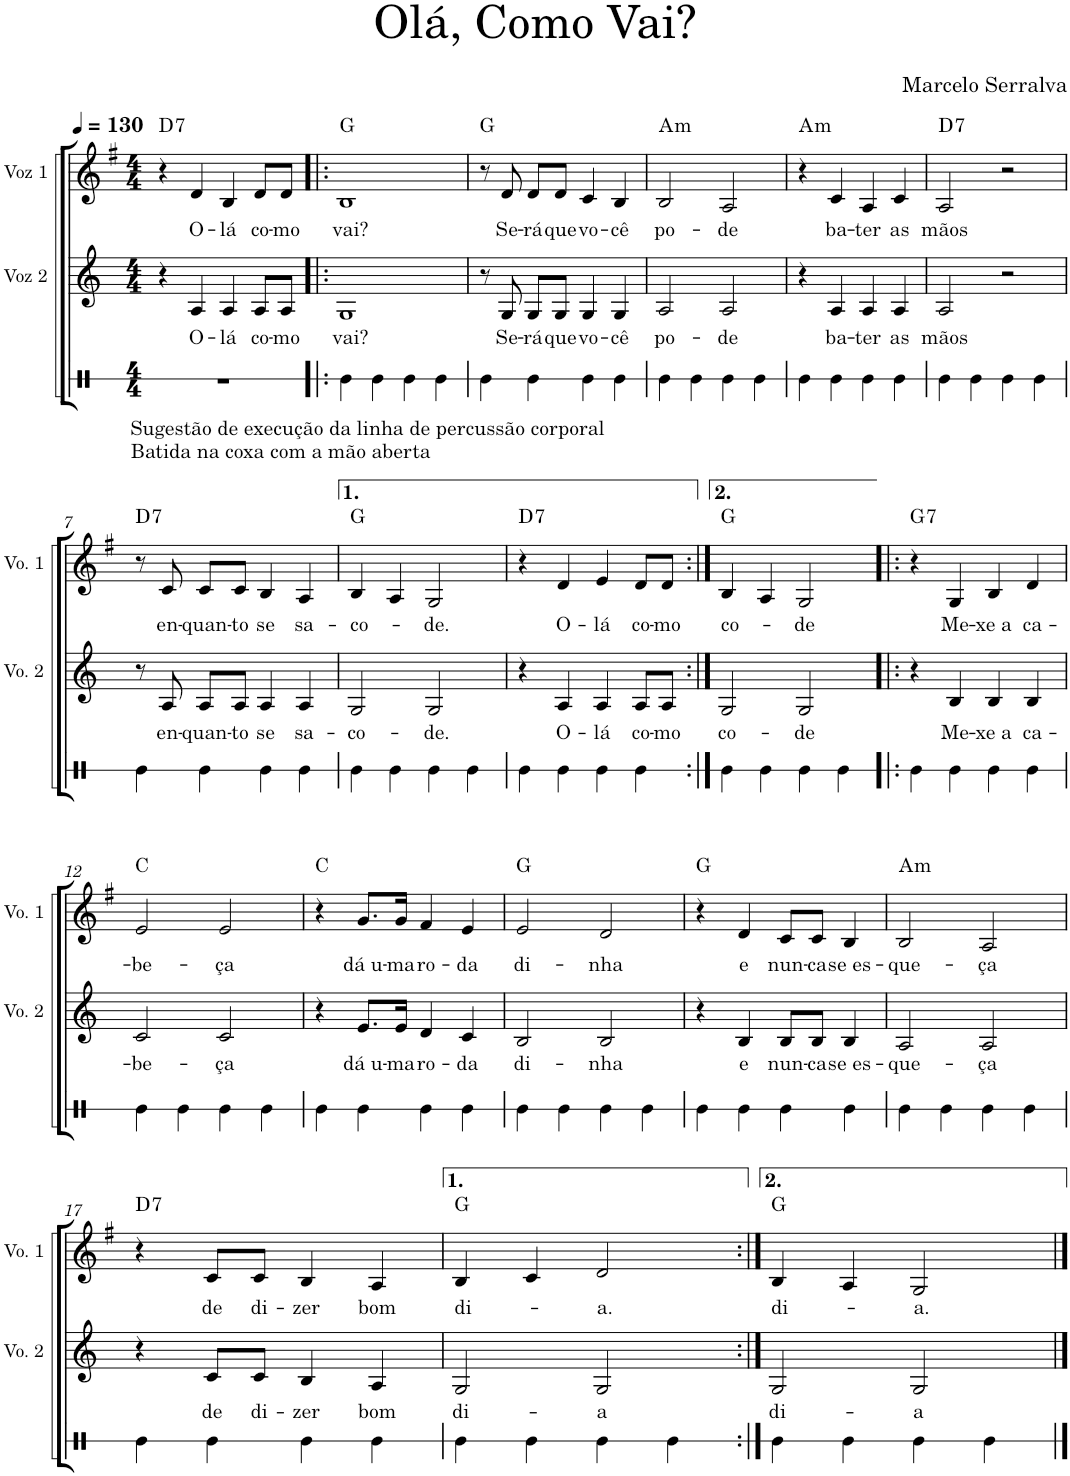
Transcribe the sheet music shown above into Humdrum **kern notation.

**kern	**kern	**text	**kern	**text	**harte
*part3	*part2	*part2	*part1	*part1	*part1
*staff3	*staff2	*staff2	*staff1	*staff1	*
*I"Voz 3	*I"Voz 2	*	*I"Voz 1	*	*
*	*I'Vo. 2	*	*I'Vo. 1	*	*
*stria1	*	*	*	*	*
*clefX	*clefG2	*	*clefG2	*	*
*k[]	*k[]	*	*k[f#]	*	*
*M4/4	*M4/4	*	*M4/4	*	*
*MM130	*MM130	*	*MM130	*	*
=1	=1	=1	=1	=1	=1
!LO:TX:b:t=Sugestão de execução da linha de percussão corporal	!	!	!	!	!
!LO:TX:b:t=Batida na coxa com a mão aberta	!	!	!	!	!
!	!	!	!	!	!LO:H:kt=7
1r	4r	.	4r	.	D:7
!	!	!LO:LY:b	!	!LO:LY:b	!
.	4A/	O-	4d/	O-	.
!	!	!LO:LY:b	!	!LO:LY:b	!
.	4A/	-lá	4B/	-lá	.
!	!	!LO:LY:b	!	!LO:LY:b	!
.	8A/L	co-	8d/L	co-	.
!	!	!LO:LY:b	!	!LO:LY:b	!
.	8A/J	-mo	8d/J	-mo	.
=2!|:	=2!|:	=2!|:	=2!|:	=2!|:	=2!|:
!	!	!LO:LY:b	!	!LO:LY:b	!
4Re\	1G	vai?	1B	vai?	G:maj
4Re\	.	.	.	.	.
4Re\	.	.	.	.	.
4Re\	.	.	.	.	.
=3	=3	=3	=3	=3	=3
4Re\	8r	.	8r	.	G:maj
!	!	!LO:LY:b	!	!LO:LY:b	!
.	8G/	Se-	8d/	Se-	.
!	!	!LO:LY:b	!	!LO:LY:b	!
4Re\	8G/L	-rá	8d/L	-rá	.
!	!	!LO:LY:b	!	!LO:LY:b	!
.	8G/J	que	8d/J	que	.
!	!	!LO:LY:b	!	!LO:LY:b	!
4Re\	4G/	vo-	4c/	vo-	.
!	!	!LO:LY:b	!	!LO:LY:b	!
4Re\	4G/	-cê	4B/	-cê	.
=4	=4	=4	=4	=4	=4
!	!	!LO:LY:b	!	!LO:LY:b	!LO:H:kt=m
4Re\	2A/	po-	2B/	po-	A:min
4Re\	.	.	.	.	.
!	!	!LO:LY:b	!	!LO:LY:b	!
4Re\	2A/	-de	2A/	-de	.
4Re\	.	.	.	.	.
=5	=5	=5	=5	=5	=5
!	!	!	!	!	!LO:H:kt=m
4Re\	4r	.	4r	.	A:min
!	!	!LO:LY:b	!	!LO:LY:b	!
4Re\	4A/	ba-	4c/	ba-	.
!	!	!LO:LY:b	!	!LO:LY:b	!
4Re\	4A/	-ter	4A/	-ter	.
!	!	!LO:LY:b	!	!LO:LY:b	!
4Re\	4A/	as	4c/	as	.
=6	=6	=6	=6	=6	=6
!	!	!LO:LY:b	!	!LO:LY:b	!LO:H:kt=7
4Re\	2A/	mãos	2A/	mãos	D:7
4Re\	.	.	.	.	.
4Re\	2r	.	2r	.	.
4Re\	.	.	.	.	.
!!LO:LB:g=z
=7	=7	=7	=7	=7	=7
!	!	!	!	!	!LO:H:kt=7
4Re\	8r	.	8r	.	D:7
!	!	!LO:LY:b	!	!LO:LY:b	!
.	8A/	en-	8c/	en-	.
!	!	!LO:LY:b	!	!LO:LY:b	!
4Re\	8A/L	-quan-	8c/L	-quan-	.
!	!	!LO:LY:b	!	!LO:LY:b	!
.	8A/J	-to	8c/J	-to	.
!	!	!LO:LY:b	!	!LO:LY:b	!
4Re\	4A/	se	4B/	se	.
!	!	!LO:LY:b	!	!LO:LY:b	!
4Re\	4A/	sa-	4A/	sa-	.
=8	=8	=8	=8	=8	=8
!	!	!LO:LY:b	!	!LO:LY:b	!
4Re\	2G/	-co-	4B/	-co-	G:maj
4Re\	.	.	4A/	.	.
!	!	!LO:LY:b	!	!LO:LY:b	!
4Re\	2G/	-de.	2G/	-de.	.
4Re\	.	.	.	.	.
=9	=9	=9	=9	=9	=9
!	!	!	!	!	!LO:H:kt=7
4Re\	4r	.	4r	.	D:7
!	!	!LO:LY:b	!	!LO:LY:b	!
4Re\	4A/	O-	4d/	O-	.
!	!	!LO:LY:b	!	!LO:LY:b	!
4Re\	4A/	-lá	4e/	-lá	.
!	!	!LO:LY:b	!	!LO:LY:b	!
4Re\	8A/L	co-	8d/L	co-	.
!	!	!LO:LY:b	!	!LO:LY:b	!
.	8A/J	-mo	8d/J	-mo	.
=10:|!	=10:|!	=10:|!	=10:|!	=10:|!	=10:|!
!	!	!LO:LY:b	!	!LO:LY:b	!
4Re\	2G/	co-	4B/	co-	G:maj
4Re\	.	.	4A/	.	.
!	!	!LO:LY:b	!	!LO:LY:b	!
4Re\	2G/	-de	2G/	-de	.
4Re\	.	.	.	.	.
=11!|:	=11!|:	=11!|:	=11!|:	=11!|:	=11!|:
!	!	!	!	!	!LO:H:kt=7
4Re\	4r	.	4r	.	G:7
!	!	!LO:LY:b	!	!LO:LY:b	!
4Re\	4B/	Me-	4G/	Me-	.
!	!	!LO:LY:b	!	!LO:LY:b	!
4Re\	4B/	-xe a	4B/	-xe a	.
!	!	!LO:LY:b	!	!LO:LY:b	!
4Re\	4B/	ca-	4d/	ca-	.
!!LO:LB:g=z
=12	=12	=12	=12	=12	=12
!	!	!LO:LY:b	!	!LO:LY:b	!
4Re\	2c/	-be-	2e/	-be-	C:maj
4Re\	.	.	.	.	.
!	!	!LO:LY:b	!	!LO:LY:b	!
4Re\	2c/	-ça	2e/	-ça	.
4Re\	.	.	.	.	.
=13	=13	=13	=13	=13	=13
4Re\	4r	.	4r	.	C:maj
!	!	!LO:LY:b	!	!LO:LY:b	!
4Re\	8.e/L	dá u-	8.g/L	dá u-	.
!	!	!LO:LY:b	!	!LO:LY:b	!
.	16e/Jk	-ma	16g/Jk	-ma	.
!	!	!LO:LY:b	!	!LO:LY:b	!
4Re\	4d/	ro-	4f#/	ro-	.
!	!	!LO:LY:b	!	!LO:LY:b	!
4Re\	4c/	-da	4e/	-da	.
=14	=14	=14	=14	=14	=14
!	!	!LO:LY:b	!	!LO:LY:b	!
4Re\	2B/	di-	2e/	di-	G:maj
4Re\	.	.	.	.	.
!	!	!LO:LY:b	!	!LO:LY:b	!
4Re\	2B/	-nha	2d/	-nha	.
4Re\	.	.	.	.	.
=15	=15	=15	=15	=15	=15
4Re\	4r	.	4r	.	G:maj
!	!	!LO:LY:b	!	!LO:LY:b	!
4Re\	4B/	e	4d/	e	.
!	!	!LO:LY:b	!	!LO:LY:b	!
4Re\	8B/L	nun-	8c/L	nun-	.
!	!	!LO:LY:b	!	!LO:LY:b	!
.	8B/J	-ca	8c/J	-ca	.
!	!	!LO:LY:b	!	!LO:LY:b	!
4Re\	4B/	se es-	4B/	se es-	.
=16	=16	=16	=16	=16	=16
!	!	!LO:LY:b	!	!LO:LY:b	!LO:H:kt=m
4Re\	2A/	-que-	2B/	-que-	A:min
4Re\	.	.	.	.	.
!	!	!LO:LY:b	!	!LO:LY:b	!
4Re\	2A/	-ça	2A/	-ça	.
4Re\	.	.	.	.	.
!!LO:LB:g=z
=17	=17	=17	=17	=17	=17
!	!	!	!	!	!LO:H:kt=7
4Re\	4r	.	4r	.	D:7
!	!	!LO:LY:b	!	!LO:LY:b	!
4Re\	8c/L	de	8c/L	de	.
!	!	!LO:LY:b	!	!LO:LY:b	!
.	8c/J	di-	8c/J	di-	.
!	!	!LO:LY:b	!	!LO:LY:b	!
4Re\	4B/	-zer	4B/	-zer	.
!	!	!LO:LY:b	!	!LO:LY:b	!
4Re\	4A/	bom	4A/	bom	.
=18	=18	=18	=18	=18	=18
!	!	!LO:LY:b	!	!LO:LY:b	!
4Re\	2G/	di-	4B/	di-	G:maj
4Re\	.	.	4c/	.	.
!	!	!LO:LY:b	!	!LO:LY:b	!
4Re\	2G/	-a	2d/	-a.	.
4Re\	.	.	.	.	.
=19:|!	=19:|!	=19:|!	=19:|!	=19:|!	=19:|!
!	!	!LO:LY:b	!	!LO:LY:b	!
4Re\	2G/	di-	4B/	di-	G:maj
4Re\	.	.	4A/	.	.
!	!	!LO:LY:b	!	!LO:LY:b	!
4Re\	2G/	-a	2G/	-a.	.
4Re\	.	.	.	.	.
==	==	==	==	==	==
*-	*-	*-	*-	*-	*-
